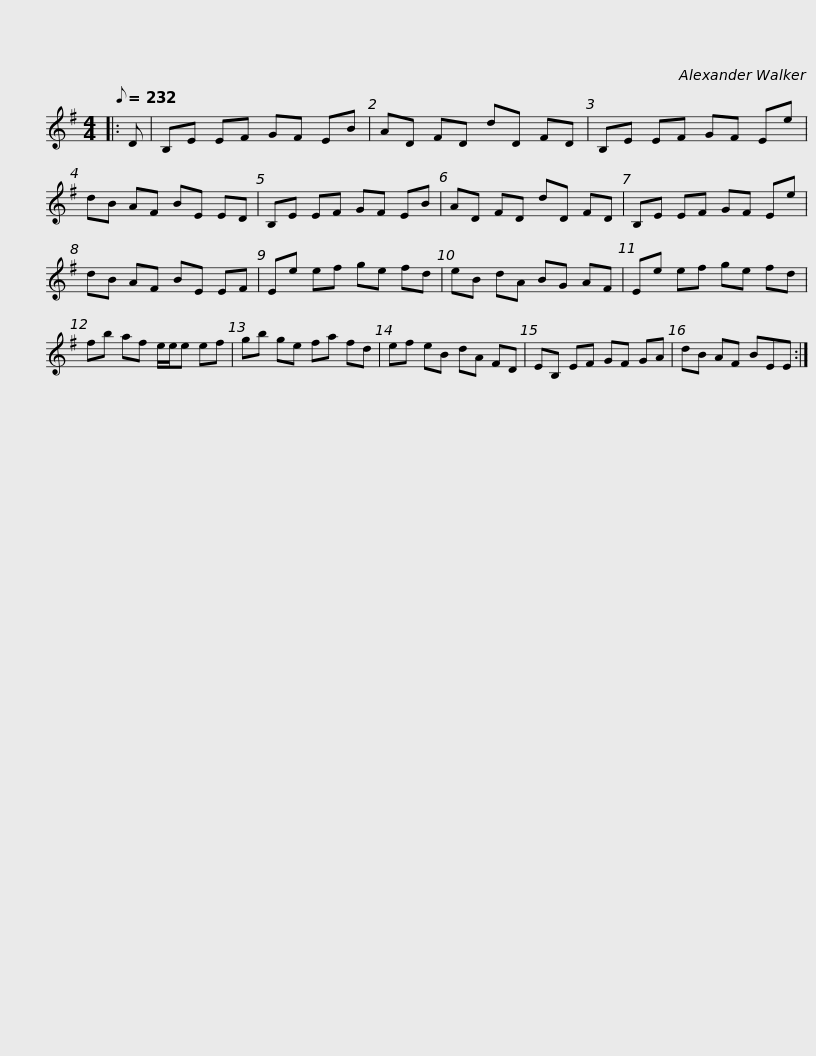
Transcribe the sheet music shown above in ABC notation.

X:1
L:1/8
Q:1/8=232
M:4/4
I:linebreak $
K:Emin
V:1 treble
V:1
|: D | B,E EF GF EB | AD FD dD FD | B,E EF GF Ee | dB AF BE ED | %5
 B,E EF GF EB |$ AD FD dD FD | B,E EF GF Ee | dB AF BE EF | Ee ef ge fd | %10
 eB dA BG AF |$ Ee ef ge fd | fb af e/e/e ef | gb ge fa fd | ef eB dA FD | %15
 EB, EF GF GA |$ dB AF BEE :| %17
